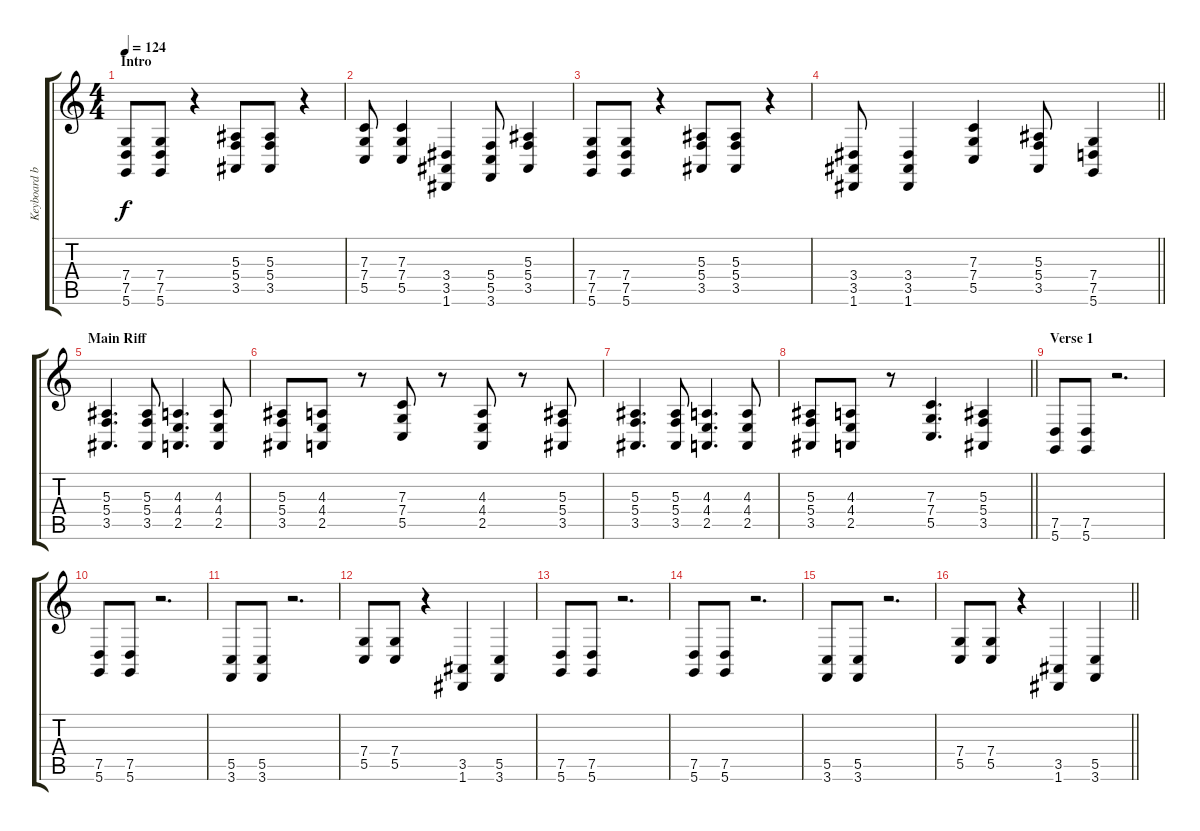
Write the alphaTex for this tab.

\track ("Keyboard bass hand" "Keyboard b") {instrument stringensemble1}
\staff {score tabs}
\tuning (D4 A3 F3 C3 G2 D2) {hide}
\ts (4 4)
\section ("" "Intro")
\tempo 124
\clef g2
\ks c
(7.4 7.5 5.6).8{dy f instrument stringensemble1} (7.4 7.5 5.6).8 r.4 (5.3 5.4 3.5).8 (5.3 5.4 3.5).8 r.4 |
(7.3 7.4 5.5).8 (7.3 7.4 5.5).4 (3.4 3.5 1.6).4 (5.4 5.5 3.6).8 (5.3 5.4 3.5).4 |
(7.4 7.5 5.6).8 (7.4 7.5 5.6).8 r.4 (5.3 5.4 3.5).8 (5.3 5.4 3.5).8 r.4 |
\barLineRight lightlight
(3.4 3.5 1.6).8 (3.4 3.5 1.6).4 (7.3 7.4 5.5).4 (5.3 5.4 3.5).8 (7.4 7.5 5.6).4 |
\section ("" "Main Riff")
(5.3 5.4 3.5).4{d} (5.3 5.4 3.5).8 (4.3 4.4 2.5).4{d} (4.3 4.4 2.5).8 |
(5.3 5.4 3.5).8 (4.3 4.4 2.5).8 r.8 (7.3 7.4 5.5).8 r.8 (4.3 4.4 2.5).8 r.8 (5.3 5.4 3.5).8 |
(5.3 5.4 3.5).4{d} (5.3 5.4 3.5).8 (4.3 4.4 2.5).4{d} (4.3 4.4 2.5).8 |
\barLineRight lightlight
(5.3 5.4 3.5).8 (4.3 4.4 2.5).8 r.8 (7.3 7.4 5.5).4{d} (5.3 5.4 3.5).4 |
\section ("" "Verse 1")
(7.5 5.6).8 (7.5 5.6).8 r.2{d} |
(7.5 5.6).8 (7.5 5.6).8 r.2{d} |
(5.5 3.6).8 (5.5 3.6).8 r.2{d} |
(7.4 5.5).8 (7.4 5.5).8 r.4 (3.5 1.6).4 (5.5 3.6).4 |
(7.5 5.6).8 (7.5 5.6).8 r.2{d} |
(7.5 5.6).8 (7.5 5.6).8 r.2{d} |
(5.5 3.6).8 (5.5 3.6).8 r.2{d} |
\barLineRight lightlight
(7.4 5.5).8 (7.4 5.5).8 r.4 (3.5 1.6).4 (5.5 3.6).4
